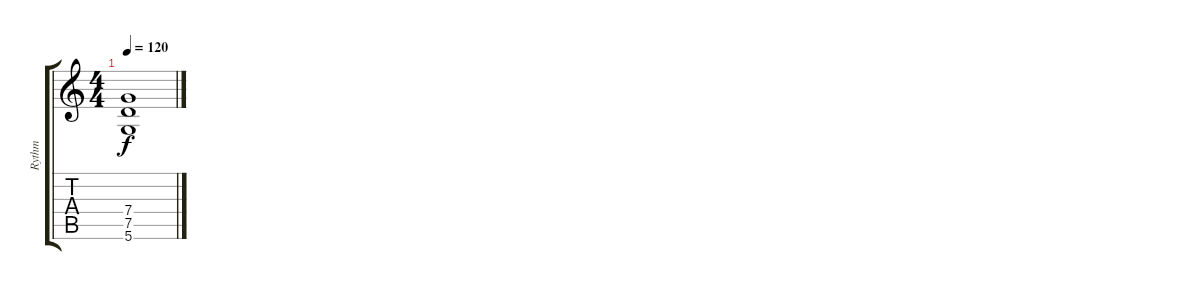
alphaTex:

\track ("Rythm" "Rythm") {instrument distortionguitar}
\staff {score tabs}
\tuning (D4 A3 F3 C3 G2 D2) {hide}
\ts (4 4)
\tempo 120
\clef g2
\ks c
(7.4{t} 7.5{t} 5.6{t}).1{dy f}
